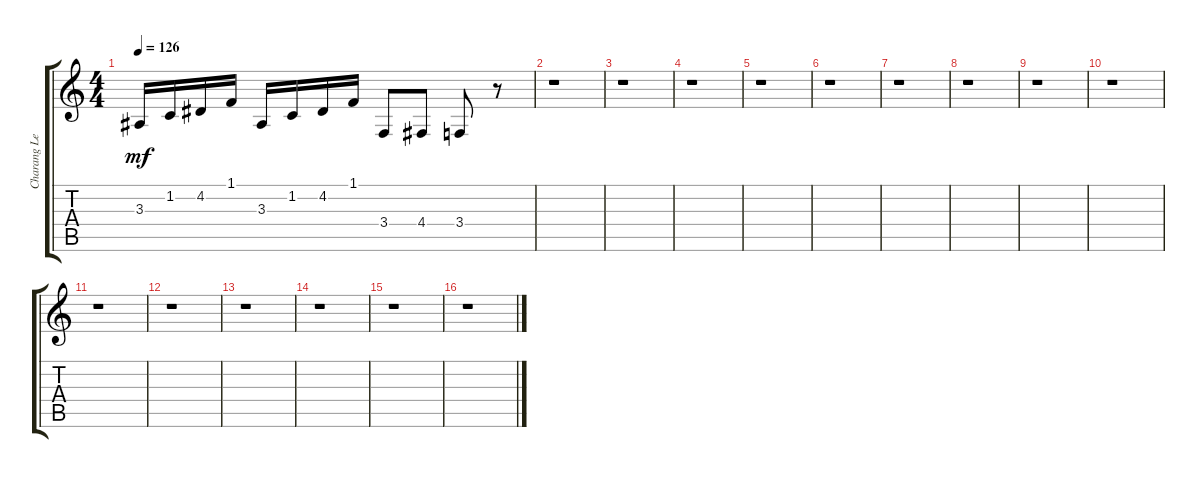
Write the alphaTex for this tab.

\track ("Charang Lead" "Charang Le") {instrument lead5charang}
\staff {score tabs}
\tuning (E4 B3 G3 D3 A2 E2) {hide}
\ts (4 4)
\tempo 126
\clef g2
\ks c
3.3.16{dy mf} 1.2.16 4.2.16 1.1.16 3.3.16 1.2.16 4.2.16 1.1.16 3.4.8 4.4.8 3.4.8 r.8 |
r.1 |
r.1 |
r.1 |
r.1 |
r.1 |
r.1 |
r.1 |
r.1 |
r.1 |
r.1 |
r.1 |
r.1 |
r.1 |
r.1 |
r.1
